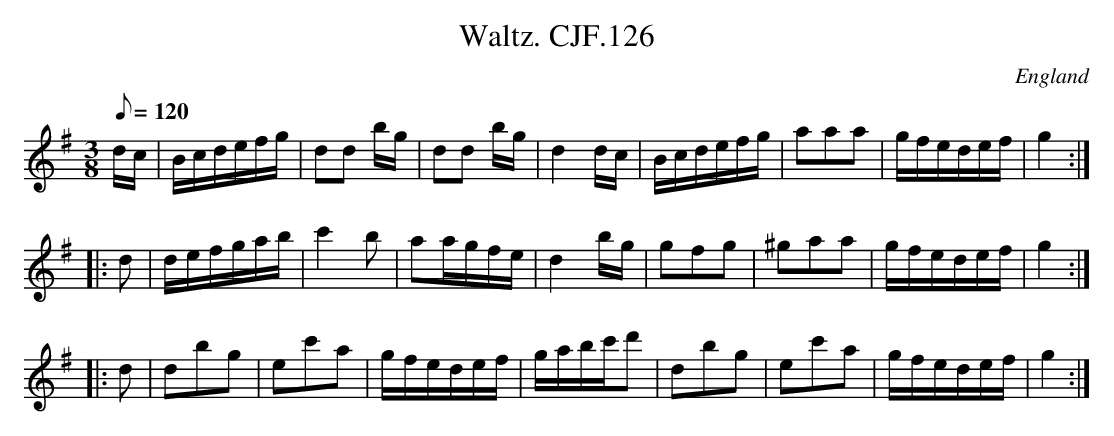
X:1
T:Waltz. CJF.126
O:England
M:3/8
L:1/16
Q:1/8=120
K:G major
dc|Bcdefg|d2d2 bg|d2d2 bg|d4dc|\
Bcdefg|a2a2a2|gfedef|g4:|!
|:d2|defgab|c'4b2|a2agfe|d4bg|\
g2f2g2|^g2a2a2|gfedef|g4:|!
|:d2|d2b2g2|e2c'2a2|gfedef|\
gabc'd'2|d2b2g2|e2c'2a2|gfedef|g4:|
